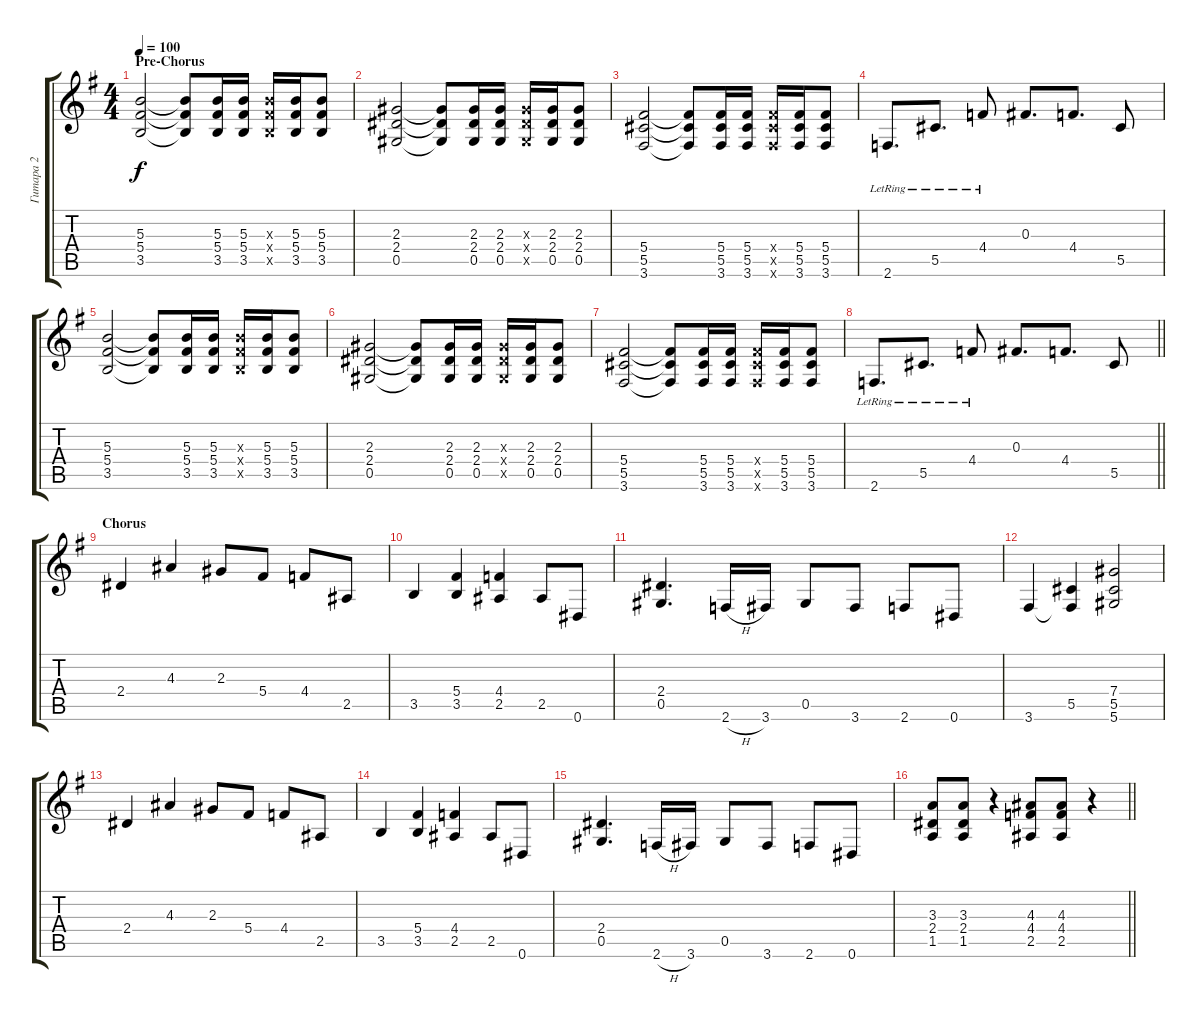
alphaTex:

\track ("Гитара 2" "Гитара 2") {instrument distortionguitar}
\staff {score tabs}
\tuning (Eb4 Bb3 Gb3 Db3 Ab2 Eb2) {hide}
\ts (4 4)
\section ("" "Pre-Chorus")
\tempo 100
\clef g2
\ks eminor
(5.3 5.4 3.5).2{dy f volume 13} (5.3{t} 5.4{t} 3.5{t}).8 (5.3 5.4 3.5).16 (5.3 5.4 3.5).16 (5.3{x} 5.4{x} 3.5{x}).16 (5.3 5.4 3.5).16 (5.3 5.4 3.5).8 |
(2.3 2.4 0.5).2 (2.3{t} 2.4{t} 0.5{t}).8 (2.3 2.4 0.5).16 (2.3 2.4 0.5).16 (2.3{x} 2.4{x} 0.5{x}).16 (2.3 2.4 0.5).16 (2.3 2.4 0.5).8 |
(5.4 5.5 3.6).2 (5.4{t} 5.5{t} 3.6{t}).8 (5.4 5.5 3.6).16 (5.4 5.5 3.6).16 (5.4{x} 5.5{x} 3.6{x}).16 (5.4 5.5 3.6).16 (5.4 5.5 3.6).8 |
2.6{lr}.8{d} 5.5{lr}.8{d} 4.4{lr}.8 0.3.8{d} 4.4.8{d} 5.5.8 |
(5.3 5.4 3.5).2 (5.3{t} 5.4{t} 3.5{t}).8 (5.3 5.4 3.5).16 (5.3 5.4 3.5).16 (5.3{x} 5.4{x} 3.5{x}).16 (5.3 5.4 3.5).16 (5.3 5.4 3.5).8 |
(2.3 2.4 0.5).2 (2.3{t} 2.4{t} 0.5{t}).8 (2.3 2.4 0.5).16 (2.3 2.4 0.5).16 (2.3{x} 2.4{x} 0.5{x}).16 (2.3 2.4 0.5).16 (2.3 2.4 0.5).8 |
(5.4 5.5 3.6).2 (5.4{t} 5.5{t} 3.6{t}).8 (5.4 5.5 3.6).16 (5.4 5.5 3.6).16 (5.4{x} 5.5{x} 3.6{x}).16 (5.4 5.5 3.6).16 (5.4 5.5 3.6).8 |
\barLineRight lightlight
2.6{lr}.8{d} 5.5{lr}.8{d} 4.4{lr}.8 0.3.8{d} 4.4.8{d} 5.5.8 |
\section ("" "Chorus")
2.4.4 4.3.4 2.3.8 5.4.8 4.4.8 2.5.8 |
3.5.4{volume 15} (5.4 3.5).4{volume 13} (4.4 2.5).4 2.5.8{volume 15} 0.6.8 |
(2.4 0.5).4{d volume 13} 2.6{h}.16 3.6.16 0.5.8 3.6.8 2.6.8 0.6.8 |
3.6.4 (5.5 3.6{t}).4 (7.4 5.5 5.6).2 |
2.4.4 4.3.4 2.3.8 5.4.8 4.4.8 2.5.8 |
3.5.4{volume 15} (5.4 3.5).4{volume 13} (4.4 2.5).4 2.5.8 0.6.8 |
(2.4 0.5).4{d volume 13} 2.6{h}.16 3.6.16 0.5.8 3.6.8 2.6.8 0.6.8 |
\barLineRight lightlight
(3.3 2.4 1.5).8 (3.3 2.4 1.5).8 r.4 (4.3 4.4 2.5).8 (4.3 4.4 2.5).8 r.4
